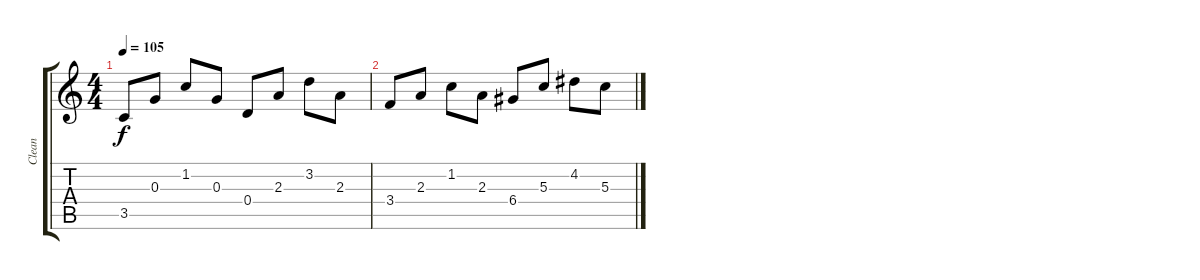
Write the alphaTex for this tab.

\track ("Clean" "Clean") {instrument acousticguitarnylon}
\staff {score tabs}
\tuning (E4 B3 G3 D3 A2 E2) {hide}
\ts (4 4)
\tempo 105
\clef g2
\ks c
3.5.8{dy f instrument acousticguitarnylon} 0.3.8 1.2.8 0.3.8 0.4.8 2.3.8 3.2.8 2.3.8 |
3.4.8 2.3.8 1.2.8 2.3.8 6.4.8 5.3.8 4.2.8 5.3.8
